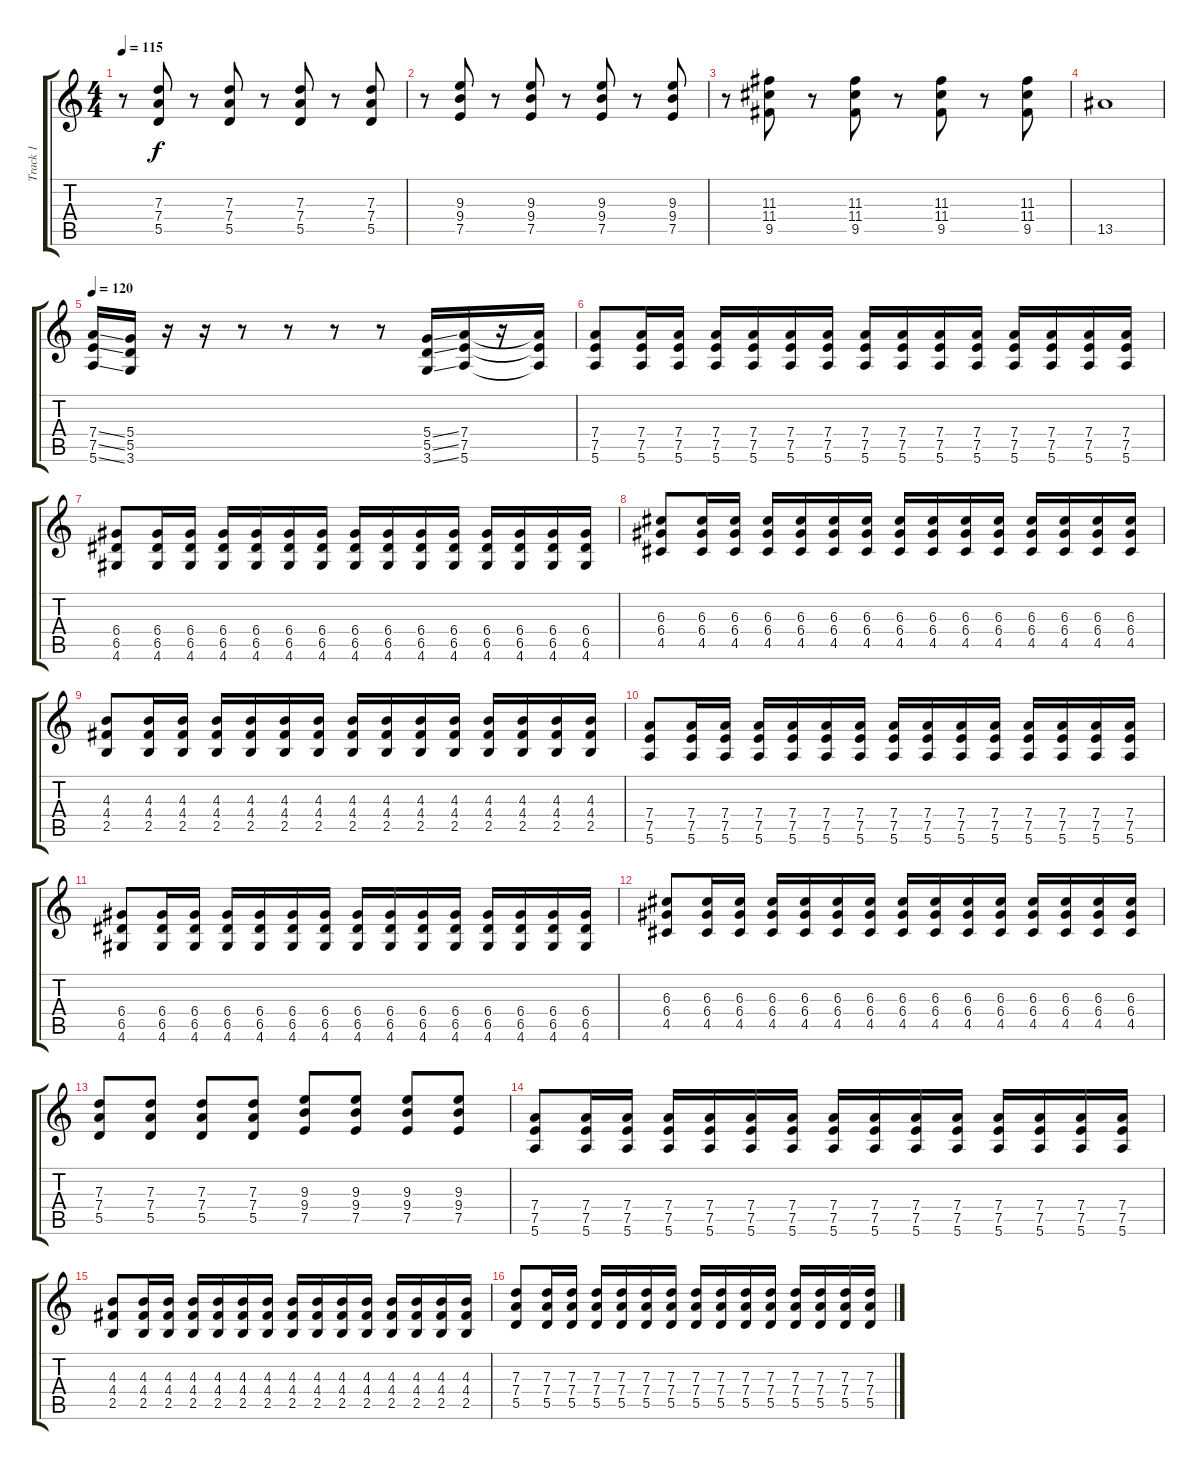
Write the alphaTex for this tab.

\track ("Track 1" "Track 1") {instrument distortionguitar}
\staff {score tabs}
\tuning (E4 B3 G3 D3 A2 E2) {hide}
\ts (4 4)
\tempo 115
\clef g2
\ks c
r.8{dy f} (7.3 7.4 5.5).8 r.8 (7.3 7.4 5.5).8 r.8 (7.3 7.4 5.5).8 r.8 (7.3 7.4 5.5).8 |
r.8 (9.3 9.4 7.5).8 r.8 (9.3 9.4 7.5).8 r.8 (9.3 9.4 7.5).8 r.8 (9.3 9.4 7.5).8 |
r.8 (11.3 11.4 9.5).8 r.8 (11.3 11.4 9.5).8 r.8 (11.3 11.4 9.5).8 r.8 (11.3 11.4 9.5).8 |
13.5.1 |
\tempo 120
(7.4{ss} 7.5{ss} 5.6{ss}).16 (5.4 5.5 3.6).16 r.16 r.16 r.8 r.8 r.8 r.8 (5.4{ss} 5.5{ss} 3.6{ss}).16 (7.4 7.5 5.6).16 r.16 (7.4{t} 7.5{t} 5.6{t}).16 |
(7.4 7.5 5.6).8 (7.4 7.5 5.6).16 (7.4 7.5 5.6).16 (7.4 7.5 5.6).16 (7.4 7.5 5.6).16 (7.4 7.5 5.6).16 (7.4 7.5 5.6).16 (7.4 7.5 5.6).16 (7.4 7.5 5.6).16 (7.4 7.5 5.6).16 (7.4 7.5 5.6).16 (7.4 7.5 5.6).16 (7.4 7.5 5.6).16 (7.4 7.5 5.6).16 (7.4 7.5 5.6).16 |
(6.4 6.5 4.6).8 (6.4 6.5 4.6).16 (6.4 6.5 4.6).16 (6.4 6.5 4.6).16 (6.4 6.5 4.6).16 (6.4 6.5 4.6).16 (6.4 6.5 4.6).16 (6.4 6.5 4.6).16 (6.4 6.5 4.6).16 (6.4 6.5 4.6).16 (6.4 6.5 4.6).16 (6.4 6.5 4.6).16 (6.4 6.5 4.6).16 (6.4 6.5 4.6).16 (6.4 6.5 4.6).16 |
(6.3 6.4 4.5).8 (6.3 6.4 4.5).16 (6.3 6.4 4.5).16 (6.3 6.4 4.5).16 (6.3 6.4 4.5).16 (6.3 6.4 4.5).16 (6.3 6.4 4.5).16 (6.3 6.4 4.5).16 (6.3 6.4 4.5).16 (6.3 6.4 4.5).16 (6.3 6.4 4.5).16 (6.3 6.4 4.5).16 (6.3 6.4 4.5).16 (6.3 6.4 4.5).16 (6.3 6.4 4.5).16 |
(4.3 4.4 2.5).8 (4.3 4.4 2.5).16 (4.3 4.4 2.5).16 (4.3 4.4 2.5).16 (4.3 4.4 2.5).16 (4.3 4.4 2.5).16 (4.3 4.4 2.5).16 (4.3 4.4 2.5).16 (4.3 4.4 2.5).16 (4.3 4.4 2.5).16 (4.3 4.4 2.5).16 (4.3 4.4 2.5).16 (4.3 4.4 2.5).16 (4.3 4.4 2.5).16 (4.3 4.4 2.5).16 |
(7.4 7.5 5.6).8 (7.4 7.5 5.6).16 (7.4 7.5 5.6).16 (7.4 7.5 5.6).16 (7.4 7.5 5.6).16 (7.4 7.5 5.6).16 (7.4 7.5 5.6).16 (7.4 7.5 5.6).16 (7.4 7.5 5.6).16 (7.4 7.5 5.6).16 (7.4 7.5 5.6).16 (7.4 7.5 5.6).16 (7.4 7.5 5.6).16 (7.4 7.5 5.6).16 (7.4 7.5 5.6).16 |
(6.4 6.5 4.6).8 (6.4 6.5 4.6).16 (6.4 6.5 4.6).16 (6.4 6.5 4.6).16 (6.4 6.5 4.6).16 (6.4 6.5 4.6).16 (6.4 6.5 4.6).16 (6.4 6.5 4.6).16 (6.4 6.5 4.6).16 (6.4 6.5 4.6).16 (6.4 6.5 4.6).16 (6.4 6.5 4.6).16 (6.4 6.5 4.6).16 (6.4 6.5 4.6).16 (6.4 6.5 4.6).16 |
(6.3 6.4 4.5).8 (6.3 6.4 4.5).16 (6.3 6.4 4.5).16 (6.3 6.4 4.5).16 (6.3 6.4 4.5).16 (6.3 6.4 4.5).16 (6.3 6.4 4.5).16 (6.3 6.4 4.5).16 (6.3 6.4 4.5).16 (6.3 6.4 4.5).16 (6.3 6.4 4.5).16 (6.3 6.4 4.5).16 (6.3 6.4 4.5).16 (6.3 6.4 4.5).16 (6.3 6.4 4.5).16 |
(7.3 7.4 5.5).8 (7.3 7.4 5.5).8 (7.3 7.4 5.5).8 (7.3 7.4 5.5).8 (9.3 9.4 7.5).8 (9.3 9.4 7.5).8 (9.3 9.4 7.5).8 (9.3 9.4 7.5).8 |
(7.4 7.5 5.6).8 (7.4 7.5 5.6).16 (7.4 7.5 5.6).16 (7.4 7.5 5.6).16 (7.4 7.5 5.6).16 (7.4 7.5 5.6).16 (7.4 7.5 5.6).16 (7.4 7.5 5.6).16 (7.4 7.5 5.6).16 (7.4 7.5 5.6).16 (7.4 7.5 5.6).16 (7.4 7.5 5.6).16 (7.4 7.5 5.6).16 (7.4 7.5 5.6).16 (7.4 7.5 5.6).16 |
(4.3 4.4 2.5).8 (4.3 4.4 2.5).16 (4.3 4.4 2.5).16 (4.3 4.4 2.5).16 (4.3 4.4 2.5).16 (4.3 4.4 2.5).16 (4.3 4.4 2.5).16 (4.3 4.4 2.5).16 (4.3 4.4 2.5).16 (4.3 4.4 2.5).16 (4.3 4.4 2.5).16 (4.3 4.4 2.5).16 (4.3 4.4 2.5).16 (4.3 4.4 2.5).16 (4.3 4.4 2.5).16 |
(7.3 7.4 5.5).8 (7.3 7.4 5.5).16 (7.3 7.4 5.5).16 (7.3 7.4 5.5).16 (7.3 7.4 5.5).16 (7.3 7.4 5.5).16 (7.3 7.4 5.5).16 (7.3 7.4 5.5).16 (7.3 7.4 5.5).16 (7.3 7.4 5.5).16 (7.3 7.4 5.5).16 (7.3 7.4 5.5).16 (7.3 7.4 5.5).16 (7.3 7.4 5.5).16 (7.3 7.4 5.5).16
